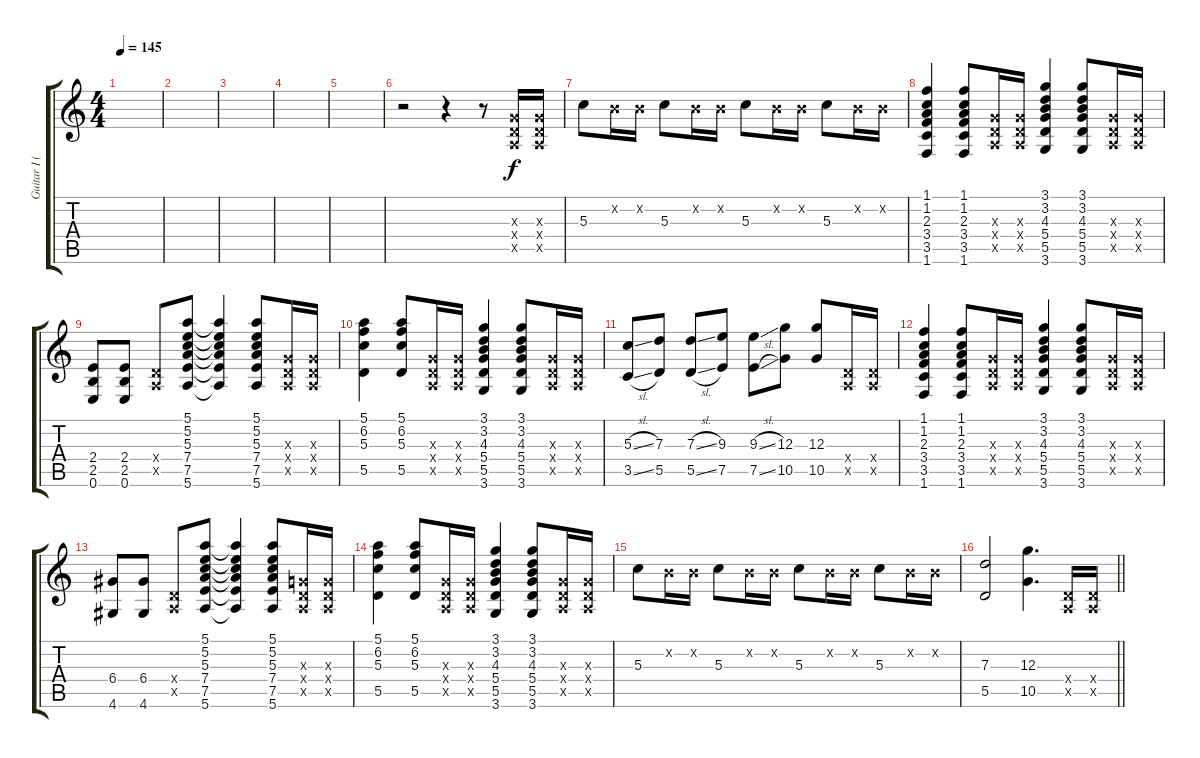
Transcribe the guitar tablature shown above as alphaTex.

\track ("Guitar I (Hirasawa Yui)" "Guitar I (") {instrument overdrivenguitar}
\staff {score tabs}
\tuning (E4 B3 G3 D3 A2 E2) {hide}
\ts (4 4)
\tempo 145
\clef g2
\ks c
|
|
|
|
|
r.2 r.4 r.8 (0.3{x} 0.4{x} 0.5{x}).16 (0.3{x} 0.4{x} 0.5{x}).16 |
5.3.8 0.2{x}.16 0.2{x}.16 5.3.8 0.2{x}.16 0.2{x}.16 5.3.8 0.2{x}.16 0.2{x}.16 5.3.8 0.2{x}.16 0.2{x}.16 |
(1.1 1.2 2.3 3.4 3.5 1.6).4 (1.1 1.2 2.3 3.4 3.5 1.6).8 (0.3{x} 0.4{x} 0.5{x}).16 (0.3{x} 0.4{x} 0.5{x}).16 (3.1 3.2 4.3 5.4 5.5 3.6).4 (3.1 3.2 4.3 5.4 5.5 3.6).8 (0.3{x} 0.4{x} 0.5{x}).16 (0.3{x} 0.4{x} 0.5{x}).16 |
(2.4 2.5 0.6).8 (2.4 2.5 0.6).8 (0.4{x} 0.5{x}).8 (5.1 5.2 5.3 7.4 7.5 5.6).8 (5.1{t} 5.2{t} 5.3{t} 7.4{t} 7.5{t} 5.6{t}).4 (5.1 5.2 5.3 7.4 7.5 5.6).8 (0.3{x} 0.4{x} 0.5{x}).16 (0.3{x} 0.4{x} 0.5{x}).16 |
(5.1 6.2 5.3 5.5).4 (5.1 6.2 5.3 5.5).8 (0.3{x} 0.4{x} 0.5{x}).16 (0.3{x} 0.4{x} 0.5{x}).16 (3.1 3.2 4.3 5.4 5.5 3.6).4 (3.1 3.2 4.3 5.4 5.5 3.6).8 (0.3{x} 0.4{x} 0.5{x}).16 (0.3{x} 0.4{x} 0.5{x}).16 |
(5.3{sl} 3.5{sl}).8 (7.3 5.5).8 (7.3{sl} 5.5{sl}).8 (9.3 7.5).8 (9.3{sl} 7.5{sl}).8 (12.3 10.5).8 (12.3 10.5).8 (0.4{x} 0.5{x}).16 (0.4{x} 0.5{x}).16 |
(1.1 1.2 2.3 3.4 3.5 1.6).4 (1.1 1.2 2.3 3.4 3.5 1.6).8 (0.3{x} 0.4{x} 0.5{x}).16 (0.3{x} 0.4{x} 0.5{x}).16 (3.1 3.2 4.3 5.4 5.5 3.6).4 (3.1 3.2 4.3 5.4 5.5 3.6).8 (0.3{x} 0.4{x} 0.5{x}).16 (0.3{x} 0.4{x} 0.5{x}).16 |
(6.4 4.6).8 (6.4 4.6).8 (0.4{x} 0.5{x}).8 (5.1 5.2 5.3 7.4 7.5 5.6).8 (5.1{t} 5.2{t} 5.3{t} 7.4{t} 7.5{t} 5.6{t}).4 (5.1 5.2 5.3 7.4 7.5 5.6).8 (0.3{x} 0.4{x} 0.5{x}).16 (0.3{x} 0.4{x} 0.5{x}).16 |
(5.1 6.2 5.3 5.5).4 (5.1 6.2 5.3 5.5).8 (0.3{x} 0.4{x} 0.5{x}).16 (0.3{x} 0.4{x} 0.5{x}).16 (3.1 3.2 4.3 5.4 5.5 3.6).4 (3.1 3.2 4.3 5.4 5.5 3.6).8 (0.3{x} 0.4{x} 0.5{x}).16 (0.3{x} 0.4{x} 0.5{x}).16 |
5.3.8 0.2{x}.16 0.2{x}.16 5.3.8 0.2{x}.16 0.2{x}.16 5.3.8 0.2{x}.16 0.2{x}.16 5.3.8 0.2{x}.16 0.2{x}.16 |
\barLineRight lightlight
(7.3 5.5).2 (12.3 10.5).4{d} (0.4{x} 0.5{x}).16 (0.4{x} 0.5{x}).16
